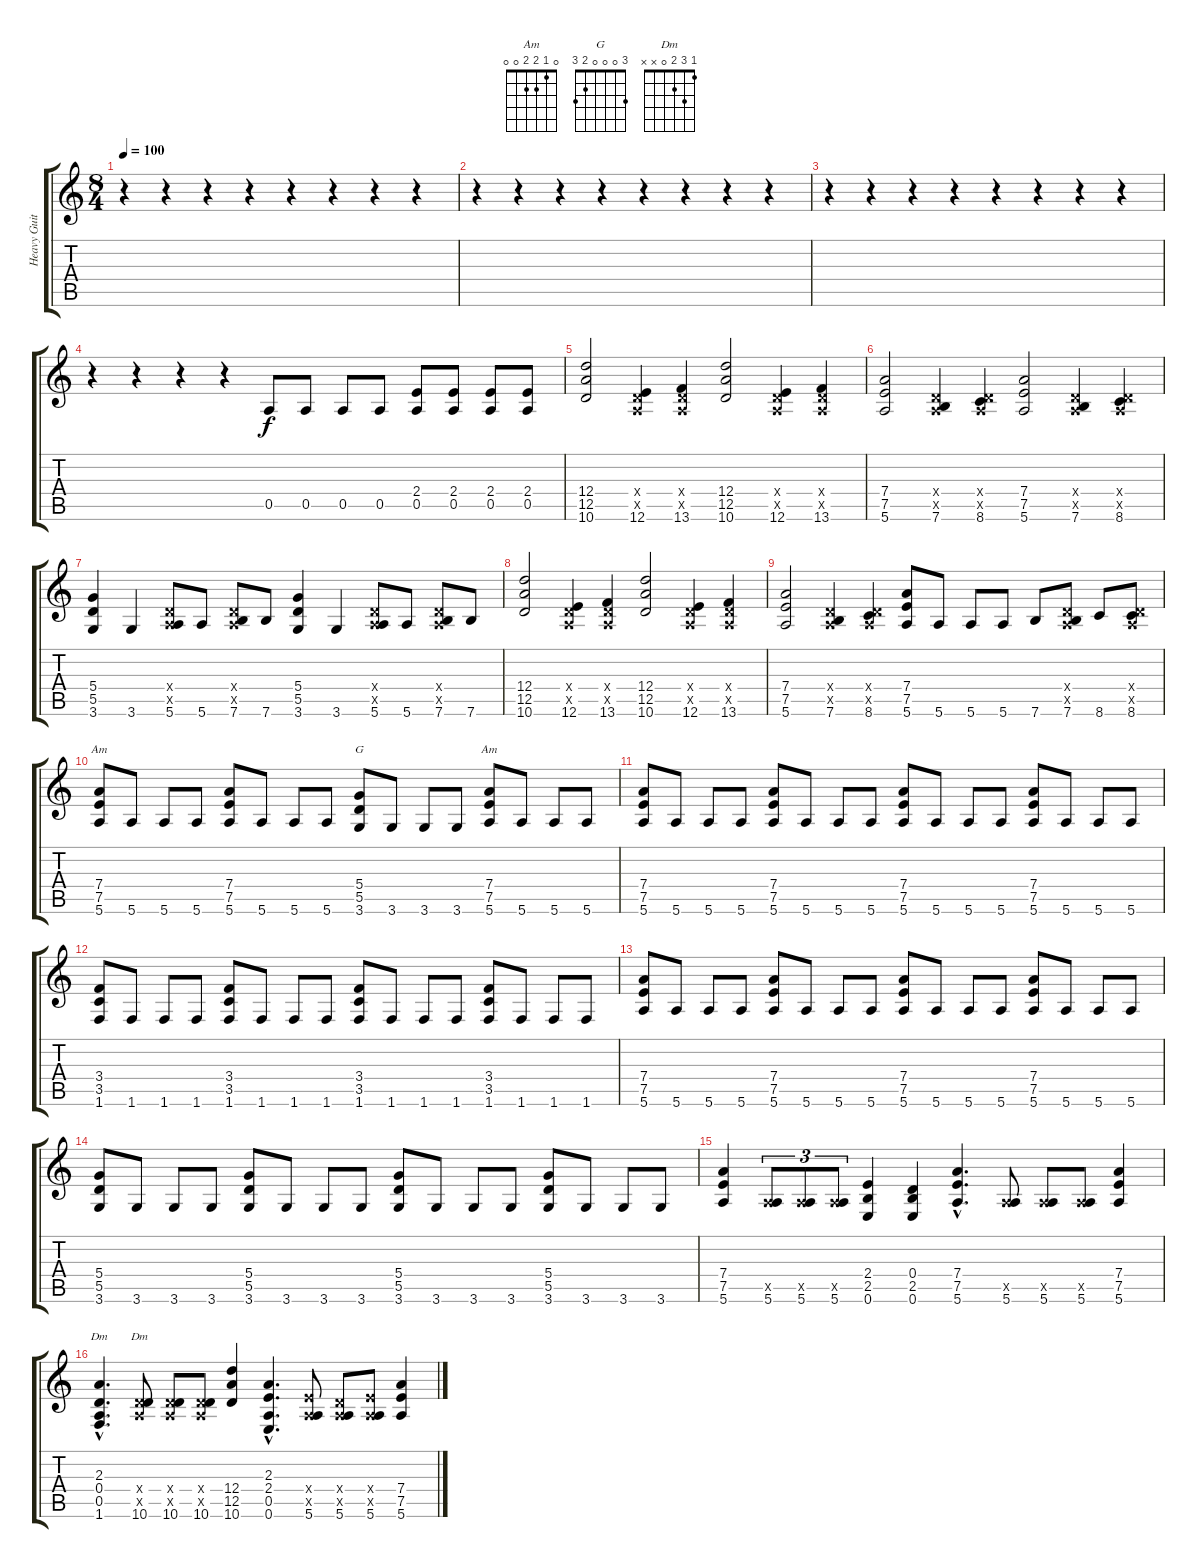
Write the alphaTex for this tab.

\track ("Heavy Guitar" "Heavy Guit") {instrument distortionguitar}
\staff {score tabs}
\tuning (E4 B3 G3 D3 A2 E2) {hide}
\chord ("Am" 0 1 2 2 0 x)
\chord ("G" 3 0 0 0 2 3)
\chord ("Am" 0 1 2 2 0 0)
\chord ("Dm" 1 3 2 0 0 x)
\chord ("Dm" 1 3 2 0 x x)
\ts (8 4)
\tempo 100
\clef g2
\ks c
r.4{dy f} r.4 r.4 r.4 r.4 r.4 r.4 r.4 |
r.4 r.4 r.4 r.4 r.4 r.4 r.4 r.4 |
r.4 r.4 r.4 r.4 r.4 r.4 r.4 r.4 |
r.4{volume 0} r.4 r.4 r.4 0.5.8{volume 16} 0.5.8 0.5.8 0.5.8 (2.4 0.5).8 (2.4 0.5).8 (2.4 0.5).8 (2.4 0.5).8 |
(12.4 12.5 10.6).2 (0.4{x} 0.5{x} 12.6).4 (0.4{x} 0.5{x} 13.6).4 (12.4 12.5 10.6).2 (0.4{x} 0.5{x} 12.6).4 (0.4{x} 0.5{x} 13.6).4 |
(7.4 7.5 5.6).2 (0.4{x} 0.5{x} 7.6).4 (0.4{x} 0.5{x} 8.6).4 (7.4 7.5 5.6).2 (0.4{x} 0.5{x} 7.6).4 (0.4{x} 0.5{x} 8.6).4 |
(5.4 5.5 3.6).4 3.6.4 (0.4{x} 0.5{x} 5.6).8 5.6.8 (0.4{x} 0.5{x} 7.6).8 7.6.8 (5.4 5.5 3.6).4 3.6.4 (0.4{x} 0.5{x} 5.6).8 5.6.8 (0.4{x} 0.5{x} 7.6).8 7.6.8 |
(12.4 12.5 10.6).2 (0.4{x} 0.5{x} 12.6).4 (0.4{x} 0.5{x} 13.6).4 (12.4 12.5 10.6).2 (0.4{x} 0.5{x} 12.6).4 (0.4{x} 0.5{x} 13.6).4 |
(7.4 7.5 5.6).2 (0.4{x} 0.5{x} 7.6).4 (0.4{x} 0.5{x} 8.6).4 (7.4 7.5 5.6).8 5.6.8 5.6.8 5.6.8 7.6.8 (0.4{x} 0.5{x} 7.6).8 8.6.8 (0.4{x} 0.5{x} 8.6).8 |
(7.4 7.5 5.6).8{ch "Am"} 5.6.8 5.6.8 5.6.8 (7.4 7.5 5.6).8 5.6.8 5.6.8 5.6.8 (5.4 5.5 3.6).8{ch "G"} 3.6.8 3.6.8 3.6.8 (7.4 7.5 5.6).8{ch "Am"} 5.6.8 5.6.8 5.6.8 |
(7.4 7.5 5.6).8 5.6.8 5.6.8 5.6.8 (7.4 7.5 5.6).8 5.6.8 5.6.8 5.6.8 (7.4 7.5 5.6).8 5.6.8 5.6.8 5.6.8 (7.4 7.5 5.6).8 5.6.8 5.6.8 5.6.8 |
(3.4 3.5 1.6).8 1.6.8 1.6.8 1.6.8 (3.4 3.5 1.6).8 1.6.8 1.6.8 1.6.8 (3.4 3.5 1.6).8 1.6.8 1.6.8 1.6.8 (3.4 3.5 1.6).8 1.6.8 1.6.8 1.6.8 |
(7.4 7.5 5.6).8 5.6.8 5.6.8 5.6.8 (7.4 7.5 5.6).8 5.6.8 5.6.8 5.6.8 (7.4 7.5 5.6).8 5.6.8 5.6.8 5.6.8 (7.4 7.5 5.6).8 5.6.8 5.6.8 5.6.8 |
(5.4 5.5 3.6).8 3.6.8 3.6.8 3.6.8 (5.4 5.5 3.6).8 3.6.8 3.6.8 3.6.8 (5.4 5.5 3.6).8 3.6.8 3.6.8 3.6.8 (5.4 5.5 3.6).8 3.6.8 3.6.8 3.6.8 |
(7.4 7.5 5.6).4 (0.5{x} 5.6).8{tu (3 2)} (0.5{x} 5.6).8{tu (3 2)} (0.5{x} 5.6).8{tu (3 2)} (2.4 2.5 0.6).4 (0.4 2.5 0.6).4 (7.4{hac} 7.5{hac} 5.6{hac}).4{d} (0.5{x} 5.6).8 (0.5{x} 5.6).8 (0.5{x} 5.6).8 (7.4 7.5 5.6).4 |
(2.3{hac} 0.4{hac} 0.5{hac} 1.6{hac}).4{d ch "Dm"} (0.4{x} 0.5{x} 10.6).8{ch "Dm"} (0.4{x} 0.5{x} 10.6).8 (0.4{x} 0.5{x} 10.6).8 (12.4 12.5 10.6).4 (2.3{hac} 2.4{hac} 0.5{hac} 0.6{hac}).4{d} (2.4{x} 0.5{x} 5.6).8 (0.4{x} 0.5{x} 5.6).8 (2.4{x} 0.5{x} 5.6).8 (7.4 7.5 5.6).4
